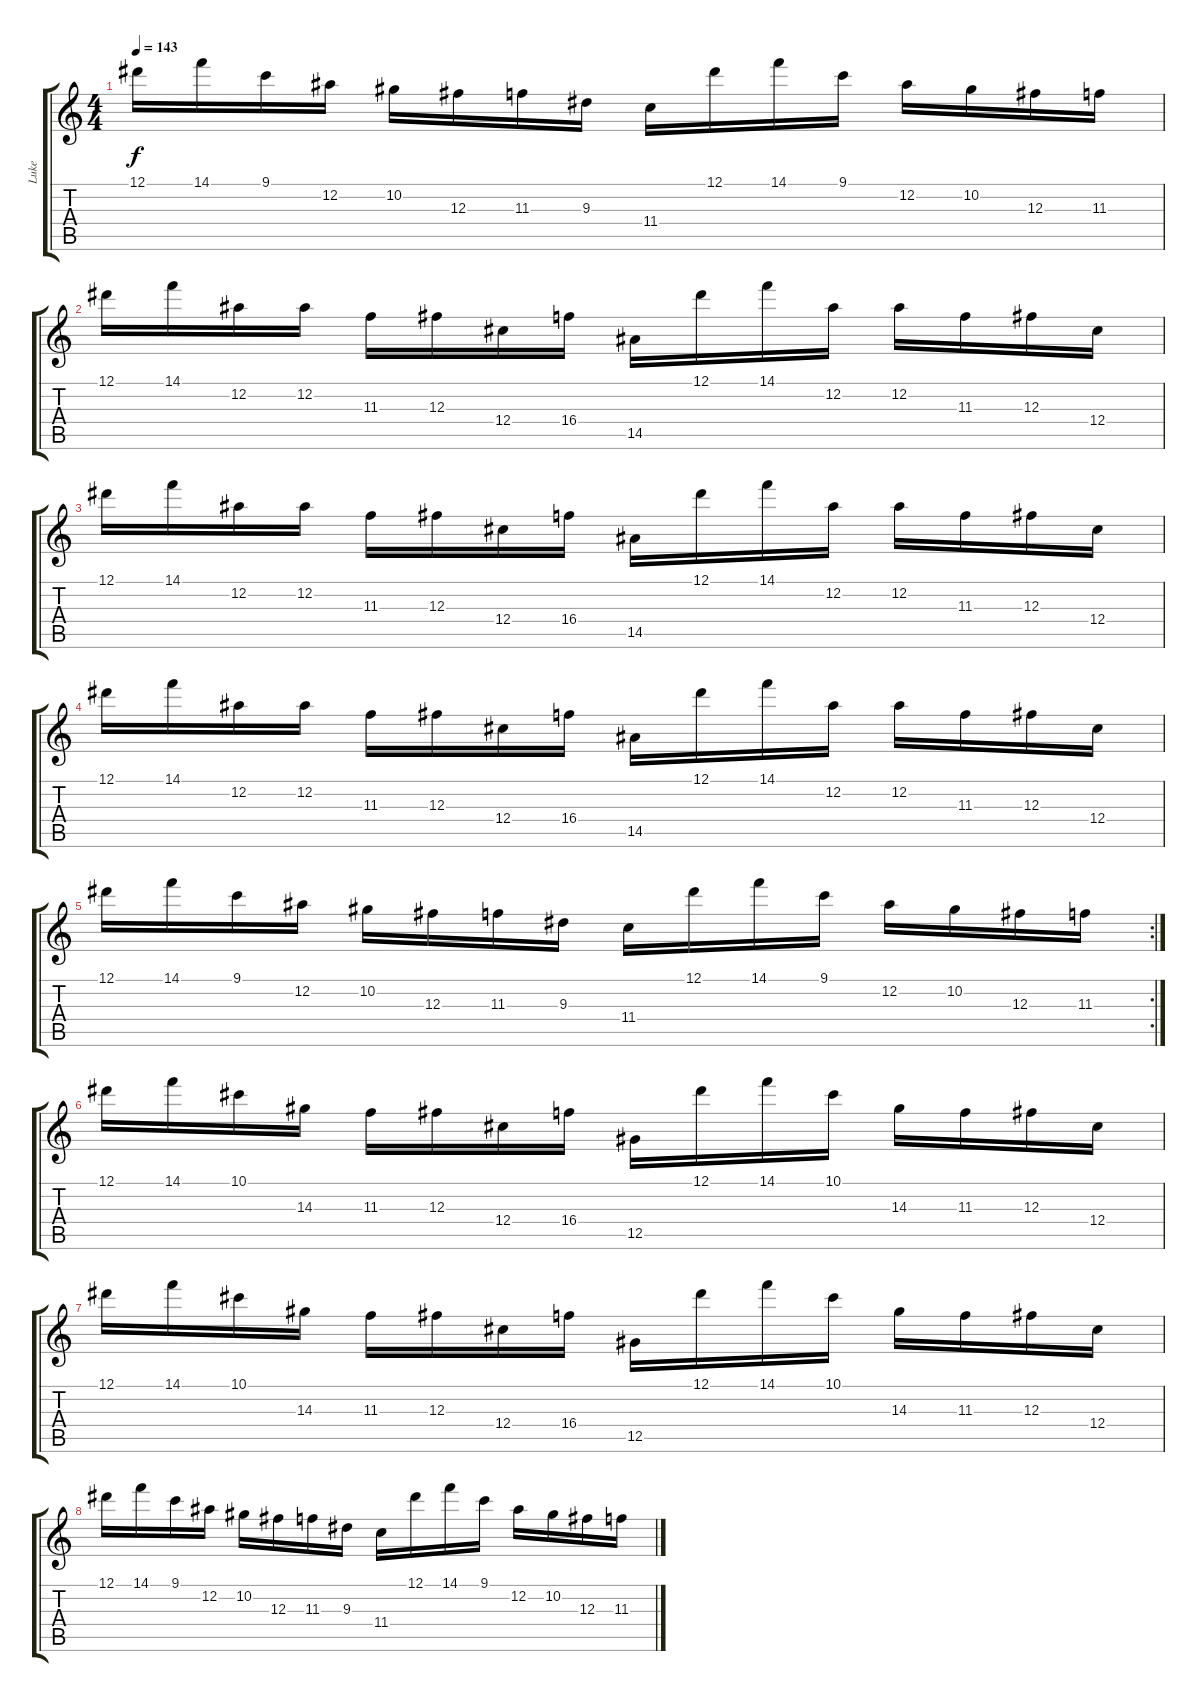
\track ("Luke" "Luke") {instrument distortionguitar}
\staff {score tabs}
\tuning (Eb4 Bb3 Gb3 Db3 Ab2 Db2) {hide}
\ts (4 4)
\tempo 143
\clef g2
\ks c
12.1.16{dy f} 14.1.16 9.1.16 12.2.16 10.2.16 12.3.16 11.3.16 9.3.16 11.4.16 12.1.16 14.1.16 9.1.16 12.2.16 10.2.16 12.3.16 11.3.16 |
12.1.16 14.1.16 12.2.16 12.2.16 11.3.16 12.3.16 12.4.16 16.4.16 14.5.16 12.1.16 14.1.16 12.2.16 12.2.16 11.3.16 12.3.16 12.4.16 |
12.1.16 14.1.16 12.2.16 12.2.16 11.3.16 12.3.16 12.4.16 16.4.16 14.5.16 12.1.16 14.1.16 12.2.16 12.2.16 11.3.16 12.3.16 12.4.16 |
12.1.16 14.1.16 12.2.16 12.2.16 11.3.16 12.3.16 12.4.16 16.4.16 14.5.16 12.1.16 14.1.16 12.2.16 12.2.16 11.3.16 12.3.16 12.4.16 |
\rc 2
12.1.16 14.1.16 9.1.16 12.2.16 10.2.16 12.3.16 11.3.16 9.3.16 11.4.16 12.1.16 14.1.16 9.1.16 12.2.16 10.2.16 12.3.16 11.3.16 |
12.1.16 14.1.16 10.1.16 14.3.16 11.3.16 12.3.16 12.4.16 16.4.16 12.5.16 12.1.16 14.1.16 10.1.16 14.3.16 11.3.16 12.3.16 12.4.16 |
12.1.16 14.1.16 10.1.16 14.3.16 11.3.16 12.3.16 12.4.16 16.4.16 12.5.16 12.1.16 14.1.16 10.1.16 14.3.16 11.3.16 12.3.16 12.4.16 |
12.1.16 14.1.16 9.1.16 12.2.16 10.2.16 12.3.16 11.3.16 9.3.16 11.4.16 12.1.16 14.1.16 9.1.16 12.2.16 10.2.16 12.3.16 11.3.16
